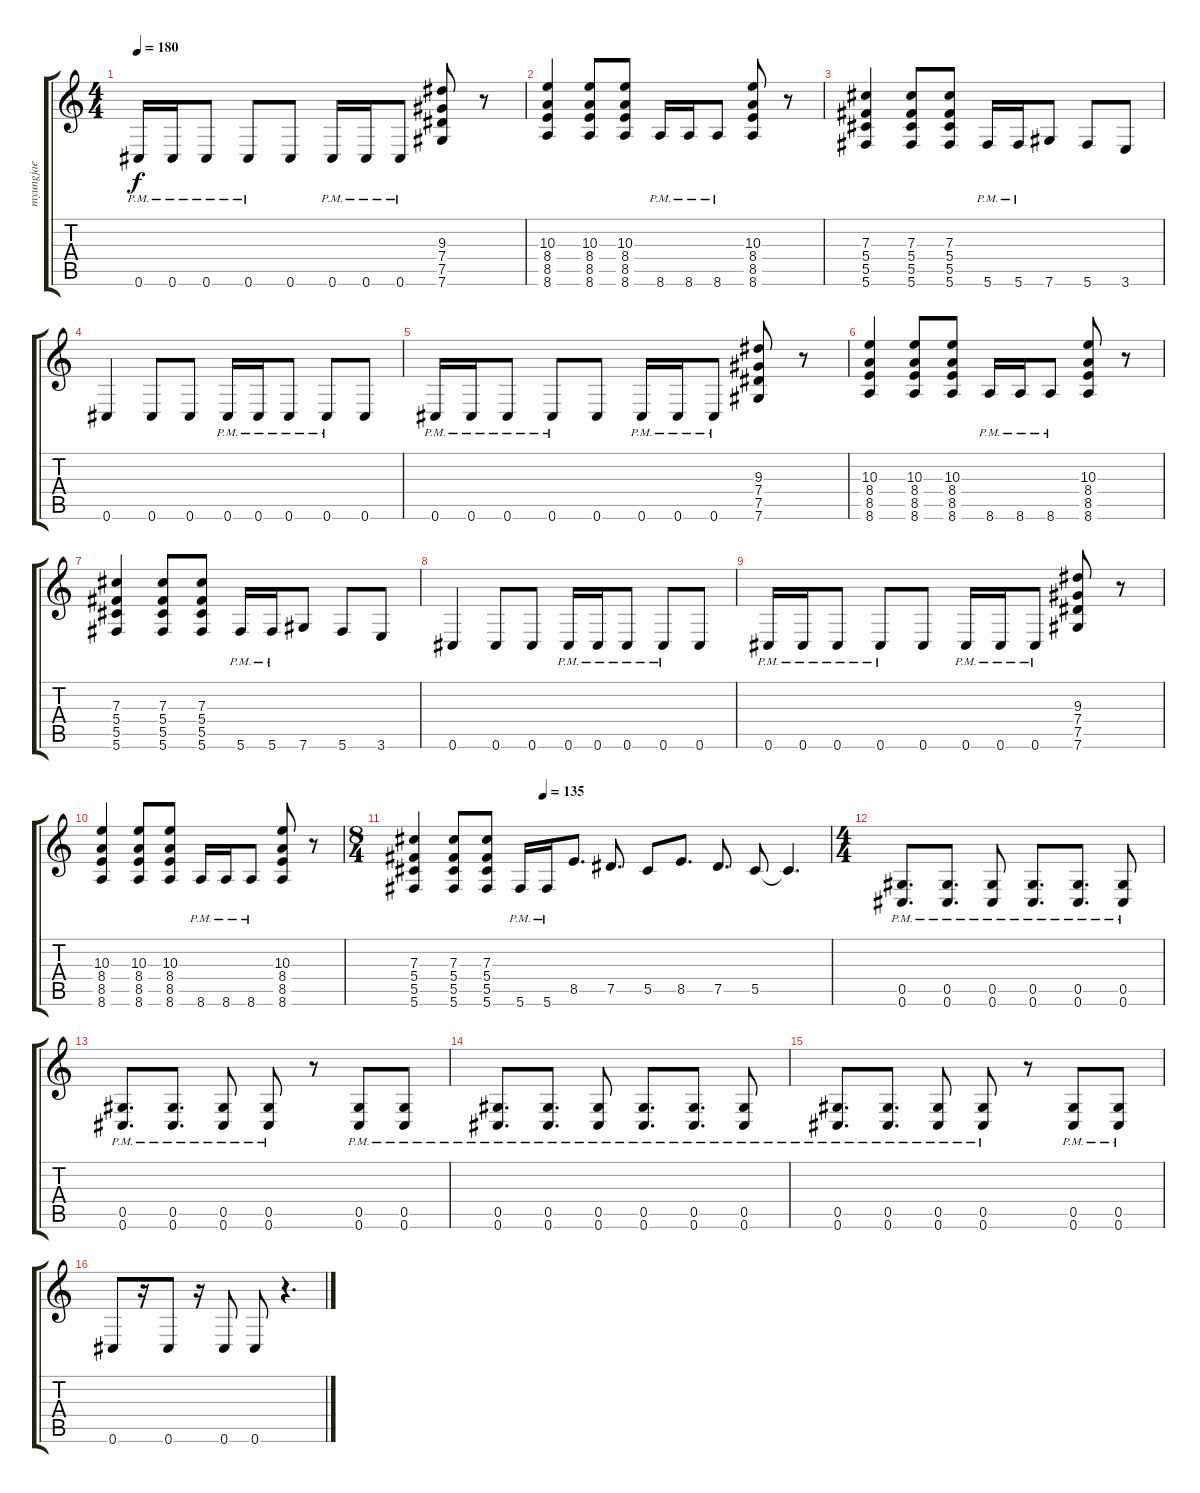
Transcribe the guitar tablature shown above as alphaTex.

\track ("myungjae" "myungjae") {instrument distortionguitar}
\staff {score tabs}
\tuning (Eb4 Bb3 Gb3 Db3 Ab2 Db2) {hide}
\ts (4 4)
\tempo 180
\clef g2
\ks c
0.6{pm}.16{dy f} 0.6{pm}.16 0.6{pm}.8 0.6{pm}.8 0.6.8 0.6{pm}.16 0.6{pm}.16 0.6{pm}.8 (9.3 7.4 7.5 7.6).8 r.8 |
(10.3 8.4 8.5 8.6).4 (10.3 8.4 8.5 8.6).8 (10.3 8.4 8.5 8.6).8 8.6{pm}.16 8.6{pm}.16 8.6{pm}.8 (10.3 8.4 8.5 8.6).8 r.8 |
(7.3 5.4 5.5 5.6).4 (7.3 5.4 5.5 5.6).8 (7.3 5.4 5.5 5.6).8 5.6{pm}.16 5.6{pm}.16 7.6.8 5.6.8 3.6.8 |
0.6.4 0.6.8 0.6.8 0.6{pm}.16 0.6{pm}.16 0.6{pm}.8 0.6{pm}.8 0.6.8 |
0.6{pm}.16 0.6{pm}.16 0.6{pm}.8 0.6{pm}.8 0.6.8 0.6{pm}.16 0.6{pm}.16 0.6{pm}.8 (9.3 7.4 7.5 7.6).8 r.8 |
(10.3 8.4 8.5 8.6).4 (10.3 8.4 8.5 8.6).8 (10.3 8.4 8.5 8.6).8 8.6{pm}.16 8.6{pm}.16 8.6{pm}.8 (10.3 8.4 8.5 8.6).8 r.8 |
(7.3 5.4 5.5 5.6).4 (7.3 5.4 5.5 5.6).8 (7.3 5.4 5.5 5.6).8 5.6{pm}.16 5.6{pm}.16 7.6.8 5.6.8 3.6.8 |
0.6.4 0.6.8 0.6.8 0.6{pm}.16 0.6{pm}.16 0.6{pm}.8 0.6{pm}.8 0.6.8 |
0.6{pm}.16 0.6{pm}.16 0.6{pm}.8 0.6{pm}.8 0.6.8 0.6{pm}.16 0.6{pm}.16 0.6{pm}.8 (9.3 7.4 7.5 7.6).8 r.8 |
(10.3 8.4 8.5 8.6).4 (10.3 8.4 8.5 8.6).8 (10.3 8.4 8.5 8.6).8 8.6{pm}.16 8.6{pm}.16 8.6{pm}.8 (10.3 8.4 8.5 8.6).8 r.8 |
\ts (8 4)
\tempo (135 0.3125)
(7.3 5.4 5.5 5.6).4 (7.3 5.4 5.5 5.6).8 (7.3 5.4 5.5 5.6).8 5.6{pm}.16 5.6{pm}.16 8.5.8{d} 7.5.8{d} 5.5.8 8.5.8{d} 7.5.8{d} 5.5.8 5.5{t}.4{d} |
\ts (4 4)
(0.5{pm} 0.6{pm}).8{d} (0.5{pm} 0.6{pm}).8{d} (0.5{pm} 0.6{pm}).8 (0.5{pm} 0.6{pm}).8{d} (0.5{pm} 0.6{pm}).8{d} (0.5{pm} 0.6{pm}).8 |
(0.5{pm} 0.6{pm}).8{d} (0.5{pm} 0.6{pm}).8{d} (0.5{pm} 0.6{pm}).8 (0.5{pm} 0.6{pm}).8 r.8 (0.5{pm} 0.6{pm}).8 (0.5{pm} 0.6{pm}).8 |
(0.5{pm} 0.6{pm}).8{d} (0.5{pm} 0.6{pm}).8{d} (0.5{pm} 0.6{pm}).8 (0.5{pm} 0.6{pm}).8{d} (0.5{pm} 0.6{pm}).8{d} (0.5{pm} 0.6{pm}).8 |
(0.5{pm} 0.6{pm}).8{d} (0.5{pm} 0.6{pm}).8{d} (0.5{pm} 0.6{pm}).8 (0.5{pm} 0.6{pm}).8 r.8 (0.5{pm} 0.6{pm}).8 (0.5{pm} 0.6{pm}).8 |
0.6.8 r.16 0.6.8 r.16 0.6.8 0.6.8 r.4{d}
